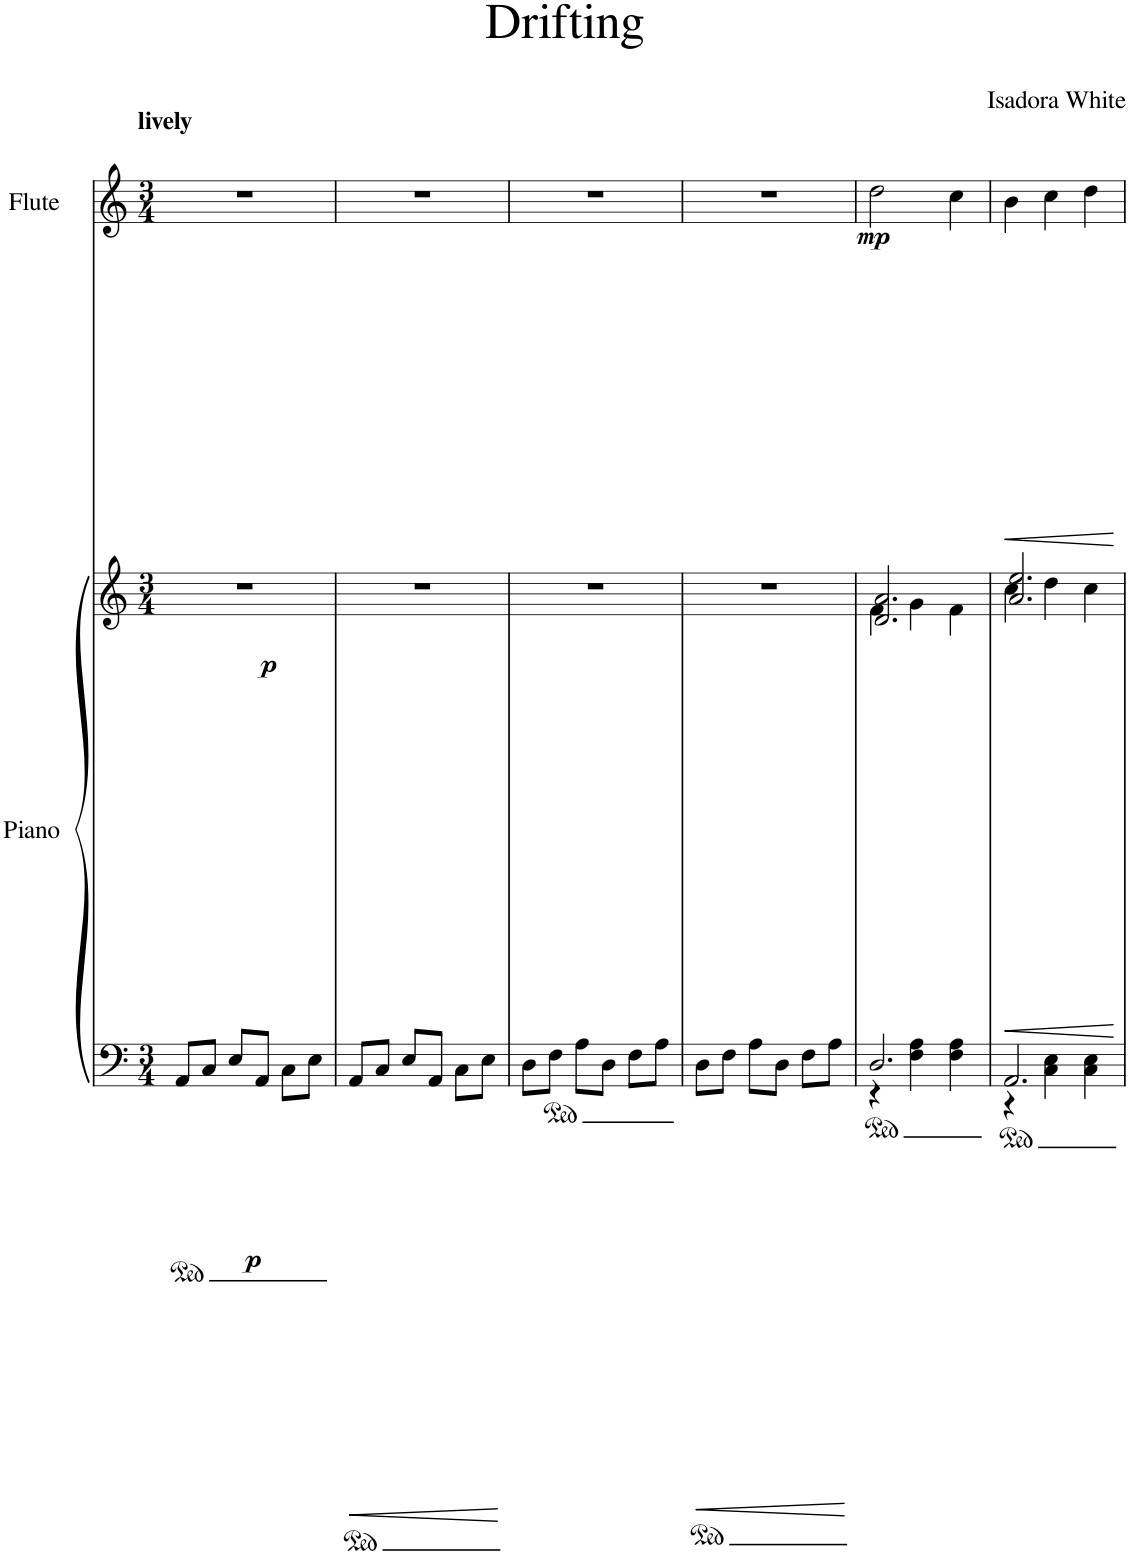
**kern	**kern	**dynam	**kern	**dynam
*part2	*part2	*part2	*part1	*part1
*staff3	*staff2	*staff2/3	*staff1	*staff1
*I"Piano	*	*	*I"Flute	*
*I'Pno.	*	*	*I'Fl.	*
*clefF4	*clefG2	*	*clefG2	*
*k[]	*k[]	*	*k[]	*
*M3/4	*M3/4	*	*M3/4	*
=1	=1	=1	=1	=1
!	!	!	!LO:TX:a:B:t=lively	!
!	!	!LO:DY:b=2	!	!
!	!	!LO:DY:n=1:b	!	!
8AA/L	2.r	p p	2.r	.
8C/J	.	.	.	.
8E/L	.	.	.	.
8AA/J	.	.	.	.
8C\L	.	.	.	.
8E\J	.	.	.	.
=2	=2	=2	=2	=2
8AA/L	2.r	.	2.r	.
8C/J	.	.	.	.
8E/L	.	.	.	.
8AA/J	.	.	.	.
8C\L	.	.	.	.
8E\J	.	.	.	.
=3	=3	=3	=3	=3
8D\L	2.r	.	2.r	.
8F\J	.	.	.	.
8A\L	.	.	.	.
8D\J	.	.	.	.
8F\L	.	.	.	.
8A\J	.	.	.	.
=4	=4	=4	=4	=4
8D\L	2.r	.	2.r	.
8F\J	.	.	.	.
8A\L	.	.	.	.
8D\J	.	.	.	.
8F\L	.	.	.	.
8A\J	.	.	.	.
=5	=5	=5	=5	=5
*^	*^	*	*	*
!	!	!	!	!	!	!LO:DY:b
2.D/	4r	2.d/ 2.a/	4f\	.	2dd\	mp
.	4F\ 4A\	.	4g\	.	.	.
.	4F\ 4A\	.	4f\	.	4cc\	.
=6	=6	=6	=6	=6	=6	=6
!	!	!	!	!LO:HP:b	!	!LO:HP:b
2.AA/	4r	2.a/ 2.ee/	4cc\	<	4b\	<
.	4C\ 4E\	.	4dd\	.	4cc\	.
.	4C\ 4E\	.	4cc\	.	4dd\	.
*v	*v	*	*	*	*	*
*	*v	*v	*	*	*
.	.	[	.	[
=	=	=	=	=
*-	*-	*-	*-	*-
